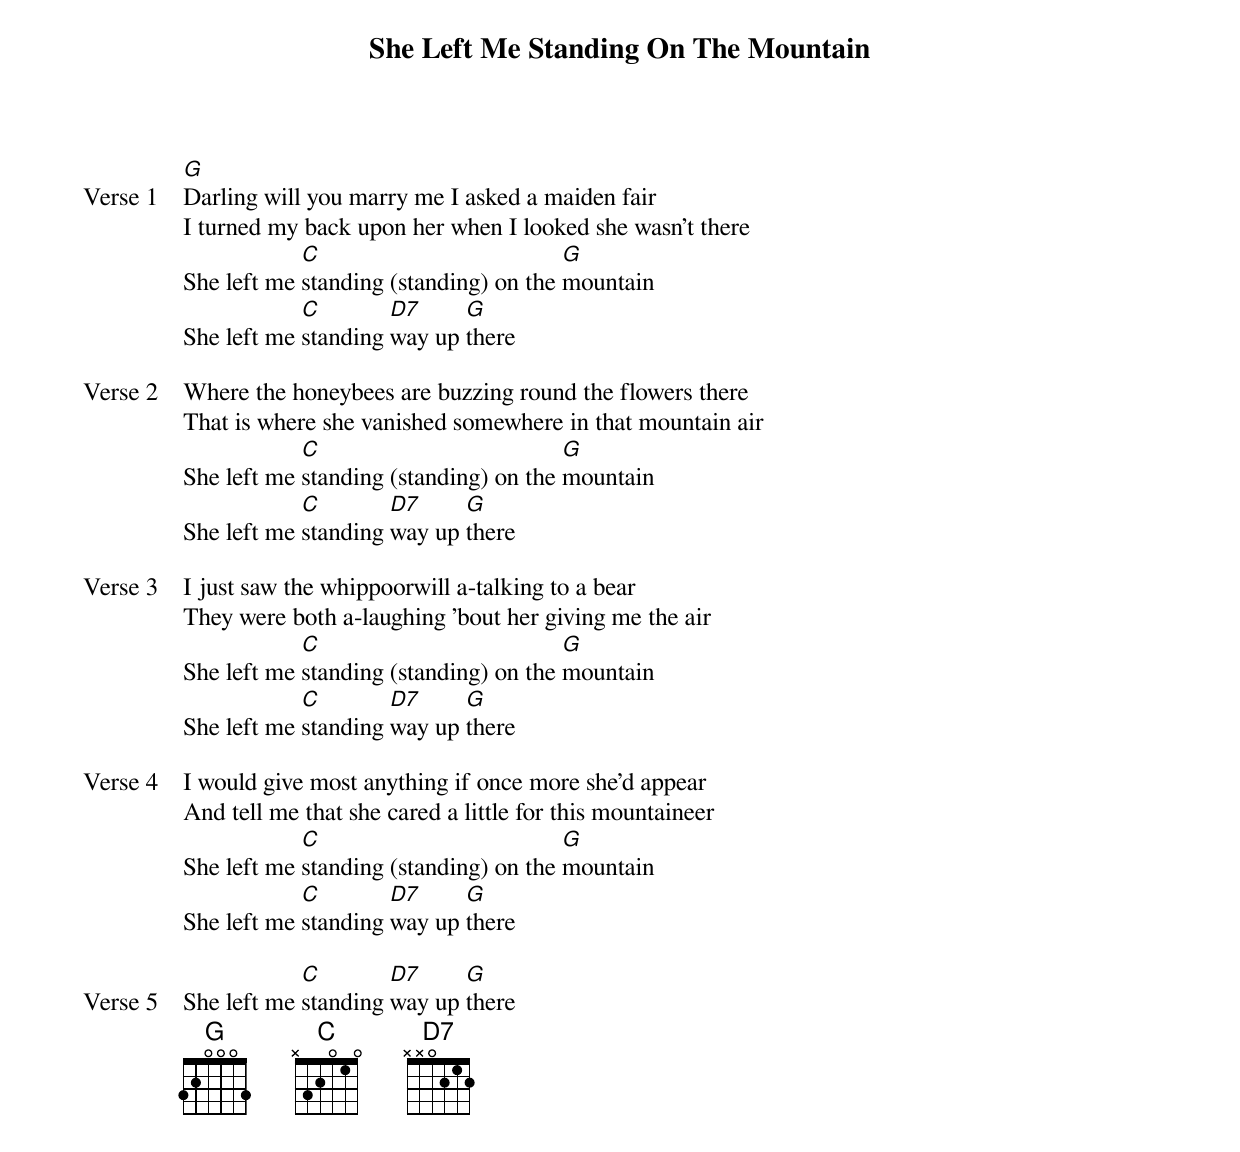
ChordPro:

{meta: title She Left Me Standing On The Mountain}
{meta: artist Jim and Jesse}
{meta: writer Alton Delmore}

{start_of_verse: Verse 1}
[G]Darling will you marry me I asked a maiden fair
I turned my back upon her when I looked she wasn't there
She left me [C]standing (standing) on the [G]mountain
She left me [C]standing [D7]way up [G]there
{end_of_verse}

{start_of_verse: Verse 2}
Where the honeybees are buzzing round the flowers there
That is where she vanished somewhere in that mountain air
She left me [C]standing (standing) on the [G]mountain
She left me [C]standing [D7]way up [G]there
{end_of_verse}

{start_of_verse: Verse 3}
I just saw the whippoorwill a-talking to a bear
They were both a-laughing 'bout her giving me the air
She left me [C]standing (standing) on the [G]mountain
She left me [C]standing [D7]way up [G]there
{end_of_verse}

{start_of_verse: Verse 4}
I would give most anything if once more she'd appear
And tell me that she cared a little for this mountaineer
She left me [C]standing (standing) on the [G]mountain
She left me [C]standing [D7]way up [G]there
{end_of_verse}

{start_of_verse: Verse 5}
She left me [C]standing [D7]way up [G]there
{end_of_verse}
